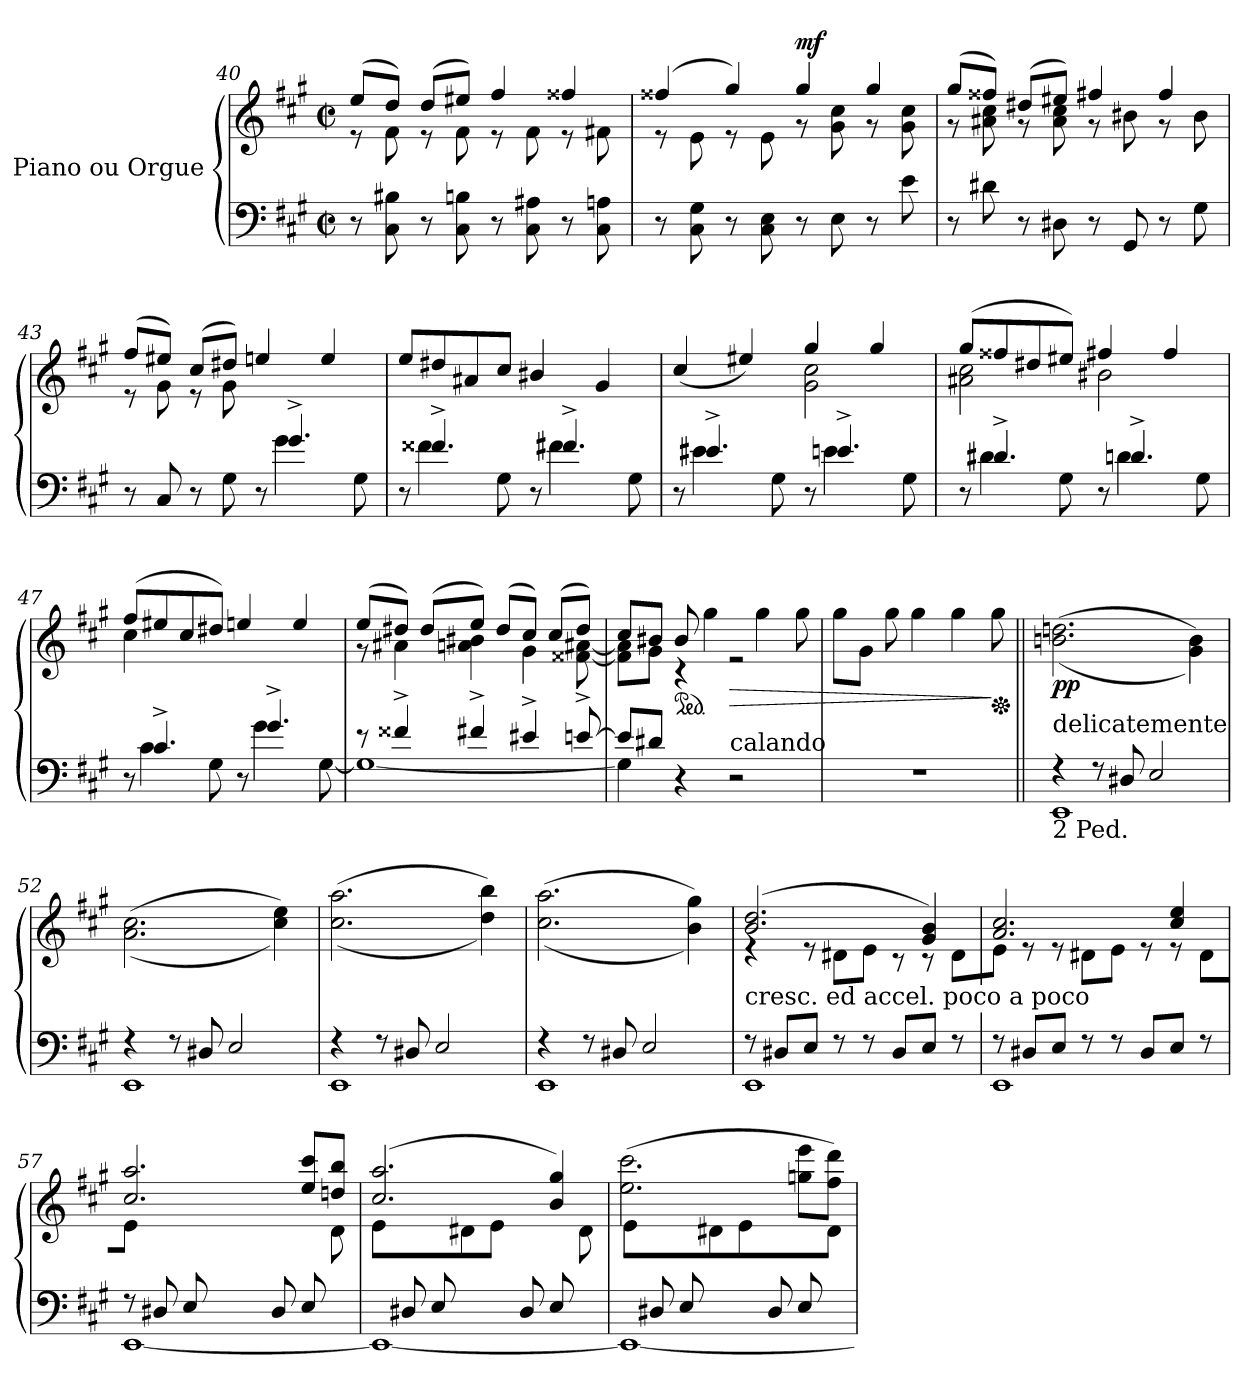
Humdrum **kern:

**kern	**kern	**dynam
*part1	*part1	*part1
*staff2	*staff1	*staff1/2
*I"Piano   ou Orgue	*	*
*clefF4	*clefG2	*
*k[f#c#g#]	*k[f#c#g#]	*
*A:	*A:	*
*M2/2	*M2/2	*
*met(c|)	*met(c|)	*
=40	=40	=40
*	*^	*
8r	(8ee/L	8re	.
8C#\ 8B#X\	8dd/J)	8f#\	.
8r	(8dd/L	8re	.
8C#\ 8Bn\	8ee#X/J)	8f#\	.
8r	4ff#/	8re	.
8C#\ 8A#X\	.	8f#\	.
8r	4ff##X/	8re	.
8C#\ 8An\	.	8f#X\	.
=41	=41	=41	=41
8r	(4ff##X/	8re	.
8C#\ 8G#\	.	8e\	.
8r	4gg#/)	8re	.
8C#\ 8E\	.	8e\	.
!	!	!	!LO:DY:a
8r	4gg#/	8rg	mf
8E\	.	8g#\ 8cc#\	.
8r	4gg#/	8rg	.
8e\	.	8g#\ 8cc#\	.
=42	=42	=42	=42
8r	(8gg#/L	8rg	.
8d#X\	8ff##X/J)	8a#X\ 8cc#\	.
8r	(8dd#X/L	8rg	.
8D#X\	8ee#X/J)	8a#\ 8cc#\	.
8r	4ff#X/	8rg	.
8GG#/	.	8b#X\	.
8r	4ff#/	8rg	.
8G#\	.	8b#\	.
=43	=43	=43	=43
*^	*	*	*
8r	8ryy	(8ff#/L	8re	.
*v	*v	*	*	*
8C#/	8ee#X/J)	8g#\	.
8r	(8cc#/L	8re	.
8G#\	8dd#X/J)	8g#\	.
8r	4een/	2ryy	.
*^	*	*	*
4.g#^/	4g#\	.	.	.
.	.	4ee/	.	.
.	8G#\	.	.	.
*	*	*v	*v	*
!!LO:LB:g=z
=44	=44	=44	=44
8r	8ryy	8ee/L	.
4.f##X^/	4f##\	8dd#X/	.
.	.	8a#X/	.
.	8G#\	8cc#/J	.
8r	8ryy	4b#X/	.
4.f#X^/	4f#\	.	.
.	.	4g#/	.
.	8G#\	.	.
=45	=45	=45	=45
*	*	*^	*
8r	8ryy	(4cc#/	2ryy	.
4.e#X^/	4e#\	.	.	.
.	.	4ee#X/)	.	.
.	8G#\	.	.	.
8r	8ryy	4gg#/	2g#\ 2cc#\	.
4.en^/	4e\	.	.	.
.	.	4gg#/	.	.
.	8G#\	.	.	.
=46	=46	=46	=46	=46
8r	8ryy	(8gg#/L	2a#X\ 2cc#\	.
4.d#X^/	4d#\	8ff##X/	.	.
.	.	8dd#X/	.	.
.	8G#\	8ee#X/J)	.	.
8r	8ryy	4ff#X/	2b#X\	.
4.dn^/	4d\	.	.	.
.	.	4ff#/	.	.
.	8G#\	.	.	.
=47	=47	=47	=47	=47
8r	8ryy	(8ff#/L	4cc#\	.
4.c#^/	4c#\	8ee#X/	.	.
.	.	8cc#/	2.ryy	.
.	8G#\	8dd#X/J)	.	.
8r	8ryy	4een/	.	.
4.g#^/	4g#\	.	.	.
.	.	4ee/	.	.
.	[8G#\	.	.	.
=48	=48	=48	=48	=48
8re	1G#_	(8ee/L	8rg	.
4f##X^/	.	8dd#X/J)	4a#X\	.
.	.	(8dd#/L	.	.
4f#X^/	.	8ee/J)	4an\ 4b#X\	.
.	.	(8dd#/L	.	.
4e#X^/	.	8cc#/J)	4g#\	.
.	.	(8cc#/L	.	.
[8en^/	.	8dd#/J)	[8f##X\ [8a#X\	.
!!LO:PB:g=z	!!
=49	=49	=49	=49	=49
8e/L]	4G#\]	8cc#/L	8f##\] 8a#\]L	.
8d#X/J	.	8b#X/J	8g#\J	.
*	*	*ped	*	*
4r	2.ryy	8b#/	4rc	.
.	.	4gg#\	.	.
!LO:TX:a:t=calando	!	!	!	!
!	!	!	!	!LO:HP:b
2r	.	.	2re	>
.	.	4gg#\	.	.
.	.	8gg#\	.	.
*v	*v	*	*	*
*	*v	*v	*
=50	=50	=50
1r	8gg#\L	.
.	8g#\J	.
.	8gg#\	.
.	4gg#\	.
.	4gg#\	.
*	*Xped	*
.	8gg#\	]
=51||	=51||	=51||
*^	*	*
!LO:TX:a:t=delicatemente	!	!	!
!LO:TX:b:t=2 Ped.	!	!	!
!	!	!	!LO:DY:b
4r	1EE	((2.bn\ 2.ddn\	pp
8r	.	.	.
8D#X/	.	.	.
2E/	.	.	.
.	.	4g#\ 4b\))	.
=52	=52	=52	=52
4r	1EE	((2.a\ 2.cc#\	.
8r	.	.	.
8D#X/	.	.	.
2E/	.	.	.
.	.	4cc#\ 4ee\))	.
=53	=53	=53	=53
4r	1EE	((2.cc#\ 2.aa\	.
8r	.	.	.
8D#X/	.	.	.
2E/	.	.	.
.	.	4dd\ 4bb\))	.
=54	=54	=54	=54
4r	1EE	((2.cc#\ 2.aa\	.
8r	.	.	.
8D#X/	.	.	.
2E/	.	.	.
.	.	4b\ 4gg#\))	.
!!LO:LB:g=z
=55	=55	=55	=55
*	*	*^	*
!	!	!LO:TX:b:t=cresc. ed accel. poco a poco	!	!
8r	1EE	(2.b/ 2.dd/	4re	.
8D#X/L	.	.	.	.
8E/J	.	.	8re	.
8r	.	.	8d#X\L	.
8r	.	.	8e\J	.
8D#/L	.	.	8rc	.
8E/J	.	4g#/ 4b/)	8rc	.
8r	.	.	8d#\L	.
=56	=56	=56	=56	=56
8r	1EE	2.a/ 2.cc#/	8e\J	.
8D#X/L	.	.	8re	.
8E/J	.	.	8re	.
8r	.	.	8d#X\L	.
8r	.	.	8e\J	.
8D#/L	.	.	8re	.
8E/J	.	4cc#/ 4ee/	8re	.
8r	.	.	8d#\L	.
=57	=57	=57	=57	=57
*	*	*	*^	*
8r	[1EE	2.cc#/ 2.aa/	8e\J	4.ryy	.
8D#X/L	.	.	2..ryy	.	.
8E/	.	.	.	.	.
4ryy	.	.	.	8d#X\	.
.	.	.	.	8e\J	.
8D#/L	.	.	.	4ryy	.
8E/	.	8ee/ 8ccc#/L	.	.	.
8ryy	.	8ddn/ 8bb/J	.	8d#\	.
*	*	*	*v	*v	*
=58	=58	=58	=58	=58
8ryy	1EE_	(2.cc#/ 2.aa/	8e\J	.
8D#X/L	.	.	4ryy	.
8E/	.	.	.	.
4ryy	.	.	8d#X\	.
.	.	.	8e\J	.
8D#/L	.	.	4ryy	.
8E/	.	4b/ 4gg#/)	.	.
8ryy	.	.	8d#\	.
=59	=59	=59	=59	=59
8ryy	1EE_	(2.ee\ 2.ccc#\	8e\J	.
8D#X/L	.	.	4ryy	.
8E/	.	.	.	.
4ryy	.	.	8d#X\	.
.	.	.	8e\J	.
8D#/L	.	.	4ryy	.
8E/	.	8ggn\ 8eee\L	.	.
8ryy	.	8ff#\ 8ddd\J)	8d#\J	.
*v	*v	*	*	*
*	*v	*v	*
=	=	=
*-	*-	*-
